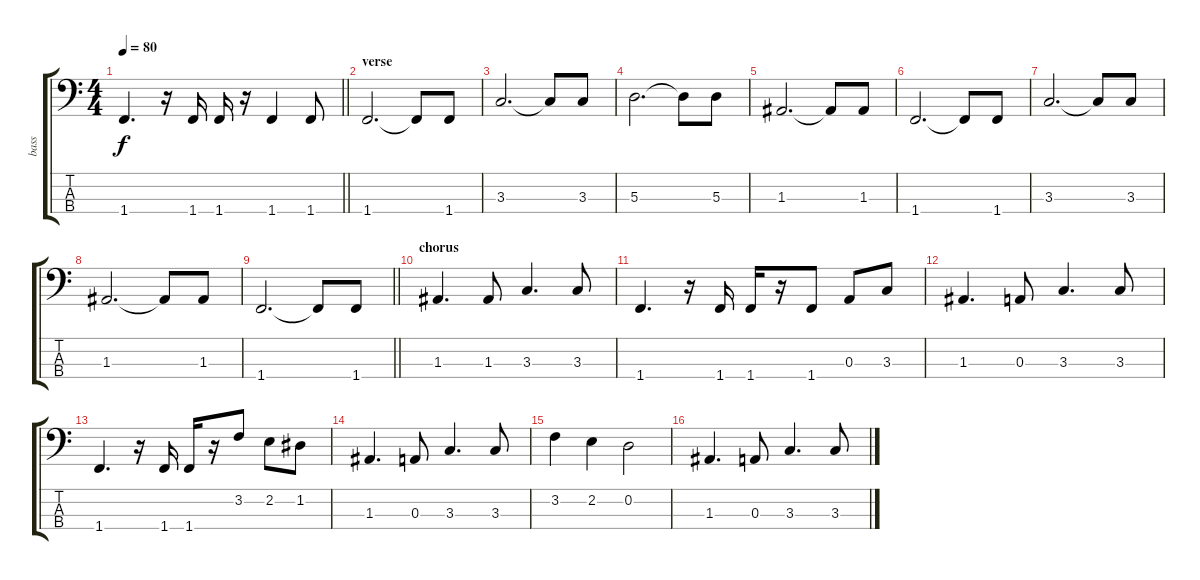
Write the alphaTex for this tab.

\track ("bass" "bass") {instrument electricbassfinger}
\staff {score tabs}
\tuning (G2 D2 A1 E1) {hide}
\ts (4 4)
\tempo 80
\clef f4
\barLineRight lightlight
\ks c
1.4.4{d dy f} r.16 1.4.16 1.4.16 r.16 1.4.4 1.4.8 |
\section ("" "verse")
1.4.2{d} 1.4{t}.8 1.4.8 |
3.3.2{d} 3.3{t}.8 3.3.8 |
5.3.2{d} 5.3{t}.8 5.3.8 |
1.3.2{d} 1.3{t}.8 1.3.8 |
1.4.2{d} 1.4{t}.8 1.4.8 |
3.3.2{d} 3.3{t}.8 3.3.8 |
1.3.2{d} 1.3{t}.8 1.3.8 |
\barLineRight lightlight
1.4.2{d} 1.4{t}.8 1.4.8 |
\section ("" "chorus")
1.3.4{d} 1.3.8 3.3.4{d} 3.3.8 |
1.4.4{d} r.16 1.4.16 1.4.16 r.16 1.4.8 0.3.8 3.3.8 |
1.3.4{d} 0.3.8 3.3.4{d} 3.3.8 |
1.4.4{d} r.16 1.4.16 1.4.16 r.16 3.2.8 2.2.8 1.2.8 |
1.3.4{d} 0.3.8 3.3.4{d} 3.3.8 |
3.2.4 2.2.4 0.2.2 |
1.3.4{d} 0.3.8 3.3.4{d} 3.3.8
